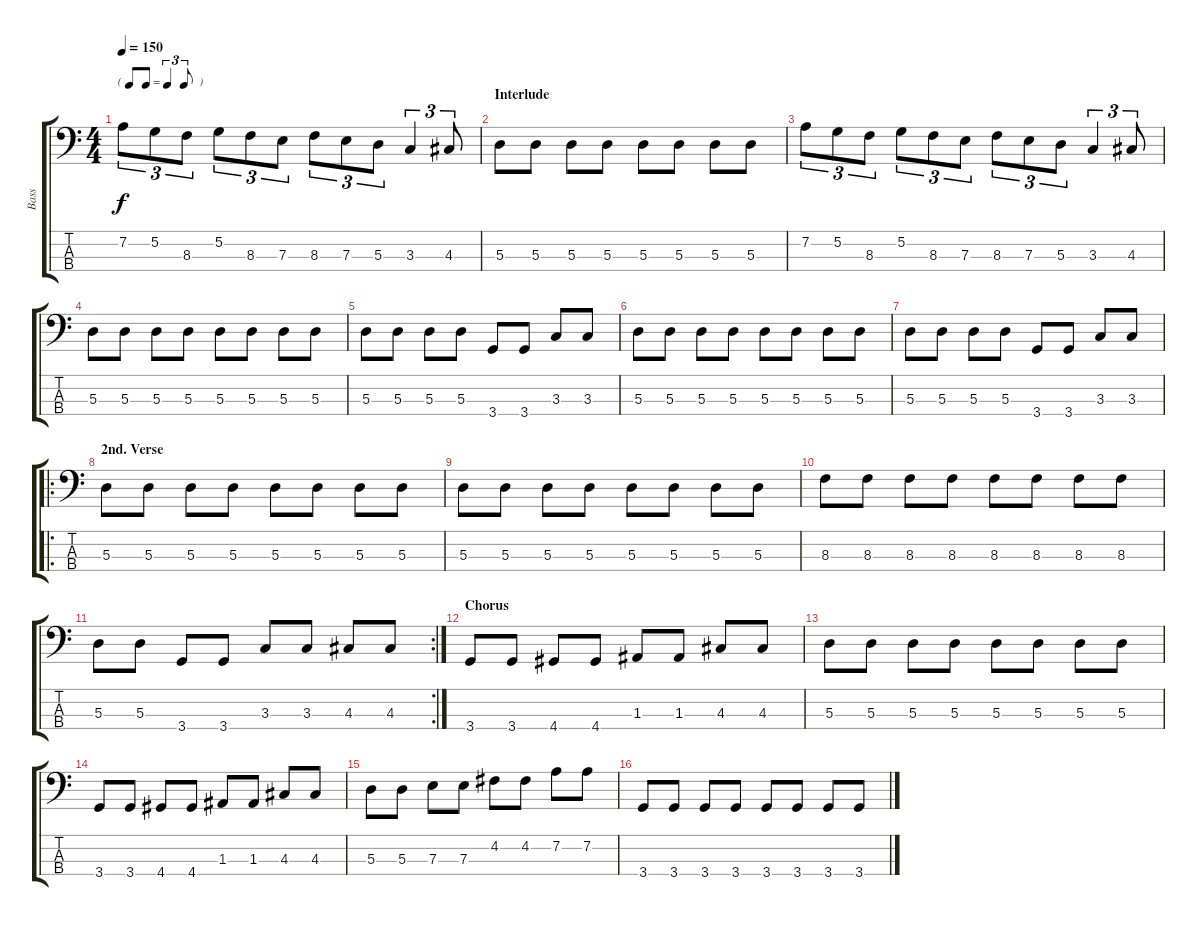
\track ("Bass" "Bass") {instrument electricbassfinger}
\staff {score tabs}
\tuning (G2 D2 A1 E1) {hide}
\ts (4 4)
\tf triplet8th
\tempo 150
\clef f4
\ks c
7.2.8{tu (3 2) dy f} 5.2.8{tu (3 2)} 8.3.8{tu (3 2)} 5.2.8{tu (3 2)} 8.3.8{tu (3 2)} 7.3.8{tu (3 2)} 8.3.8{tu (3 2)} 7.3.8{tu (3 2)} 5.3.8{tu (3 2)} 3.3.4{tu (3 2)} 4.3.8{tu (3 2)} |
\section ("" "Interlude")
5.3.8 5.3.8 5.3.8 5.3.8 5.3.8 5.3.8 5.3.8 5.3.8 |
7.2.8{tu (3 2)} 5.2.8{tu (3 2)} 8.3.8{tu (3 2)} 5.2.8{tu (3 2)} 8.3.8{tu (3 2)} 7.3.8{tu (3 2)} 8.3.8{tu (3 2)} 7.3.8{tu (3 2)} 5.3.8{tu (3 2)} 3.3.4{tu (3 2)} 4.3.8{tu (3 2)} |
5.3.8 5.3.8 5.3.8 5.3.8 5.3.8 5.3.8 5.3.8 5.3.8 |
5.3.8 5.3.8 5.3.8 5.3.8 3.4.8 3.4.8 3.3.8 3.3.8 |
5.3.8 5.3.8 5.3.8 5.3.8 5.3.8 5.3.8 5.3.8 5.3.8 |
5.3.8 5.3.8 5.3.8 5.3.8 3.4.8 3.4.8 3.3.8 3.3.8 |
\ro
\section ("" "2nd. Verse")
5.3.8 5.3.8 5.3.8 5.3.8 5.3.8 5.3.8 5.3.8 5.3.8 |
5.3.8 5.3.8 5.3.8 5.3.8 5.3.8 5.3.8 5.3.8 5.3.8 |
8.3.8 8.3.8 8.3.8 8.3.8 8.3.8 8.3.8 8.3.8 8.3.8 |
\rc 2
5.3.8 5.3.8 3.4.8 3.4.8 3.3.8 3.3.8 4.3.8 4.3.8 |
\section ("" "Chorus")
3.4.8 3.4.8 4.4.8 4.4.8 1.3.8 1.3.8 4.3.8 4.3.8 |
5.3.8 5.3.8 5.3.8 5.3.8 5.3.8 5.3.8 5.3.8 5.3.8 |
3.4.8 3.4.8 4.4.8 4.4.8 1.3.8 1.3.8 4.3.8 4.3.8 |
5.3.8 5.3.8 7.3.8 7.3.8 4.2.8 4.2.8 7.2.8 7.2.8 |
3.4.8 3.4.8 3.4.8 3.4.8 3.4.8 3.4.8 3.4.8 3.4.8
